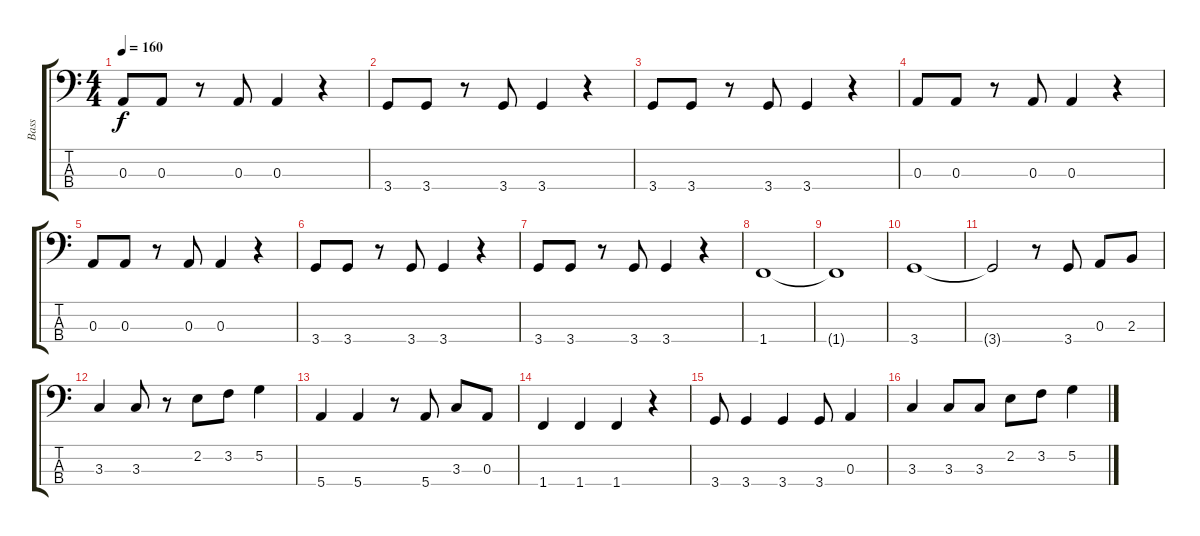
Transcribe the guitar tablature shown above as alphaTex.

\track ("Bass" "Bass") {instrument electricbassfinger}
\staff {score tabs}
\tuning (G2 D2 A1 E1) {hide}
\ts (4 4)
\tempo 160
\clef f4
\ks c
0.3.8{dy f} 0.3.8 r.8 0.3.8 0.3.4 r.4 |
3.4.8 3.4.8 r.8 3.4.8 3.4.4 r.4 |
3.4.8 3.4.8 r.8 3.4.8 3.4.4 r.4 |
0.3.8 0.3.8 r.8 0.3.8 0.3.4 r.4 |
0.3.8 0.3.8 r.8 0.3.8 0.3.4 r.4 |
3.4.8 3.4.8 r.8 3.4.8 3.4.4 r.4 |
3.4.8 3.4.8 r.8 3.4.8 3.4.4 r.4 |
1.4.1 |
1.4{t}.1 |
3.4.1 |
3.4{t}.2 r.8 3.4.8 0.3.8 2.3.8 |
3.3.4 3.3.8 r.8 2.2.8 3.2.8 5.2.4 |
5.4.4 5.4.4 r.8 5.4.8 3.3.8 0.3.8 |
1.4.4 1.4.4 1.4.4 r.4 |
3.4.8 3.4.4 3.4.4 3.4.8 0.3.4 |
3.3.4 3.3.8 3.3.8 2.2.8 3.2.8 5.2.4
